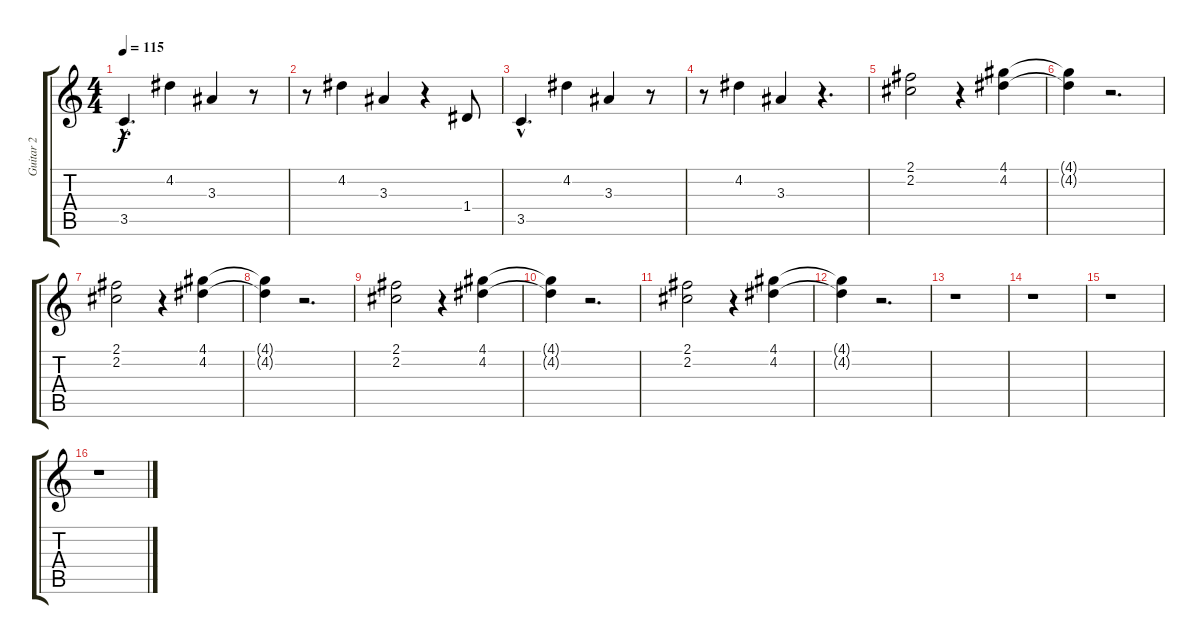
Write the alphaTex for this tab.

\track ("Guitar 2" "Guitar 2") {instrument distortionguitar}
\staff {score tabs}
\tuning (E4 B3 G3 D3 A2 E2) {hide}
\ts (4 4)
\tempo 115
\clef g2
\ks c
3.5{hac}.4{d dy f} 4.2.4 3.3.4 r.8 |
r.8 4.2.4 3.3.4 r.4 1.4.8 |
3.5{hac}.4{d} 4.2.4 3.3.4 r.8 |
r.8 4.2.4 3.3.4 r.4{d} |
(2.1 2.2).2 r.4 (4.1 4.2).4 |
(4.1{t} 4.2{t}).4 r.2{d} |
(2.1 2.2).2 r.4 (4.1 4.2).4 |
(4.1{t} 4.2{t}).4 r.2{d} |
(2.1 2.2).2 r.4 (4.1 4.2).4 |
(4.1{t} 4.2{t}).4 r.2{d} |
(2.1 2.2).2 r.4 (4.1 4.2).4 |
(4.1{t} 4.2{t}).4 r.2{d} |
r.1 |
r.1 |
r.1 |
r.1
